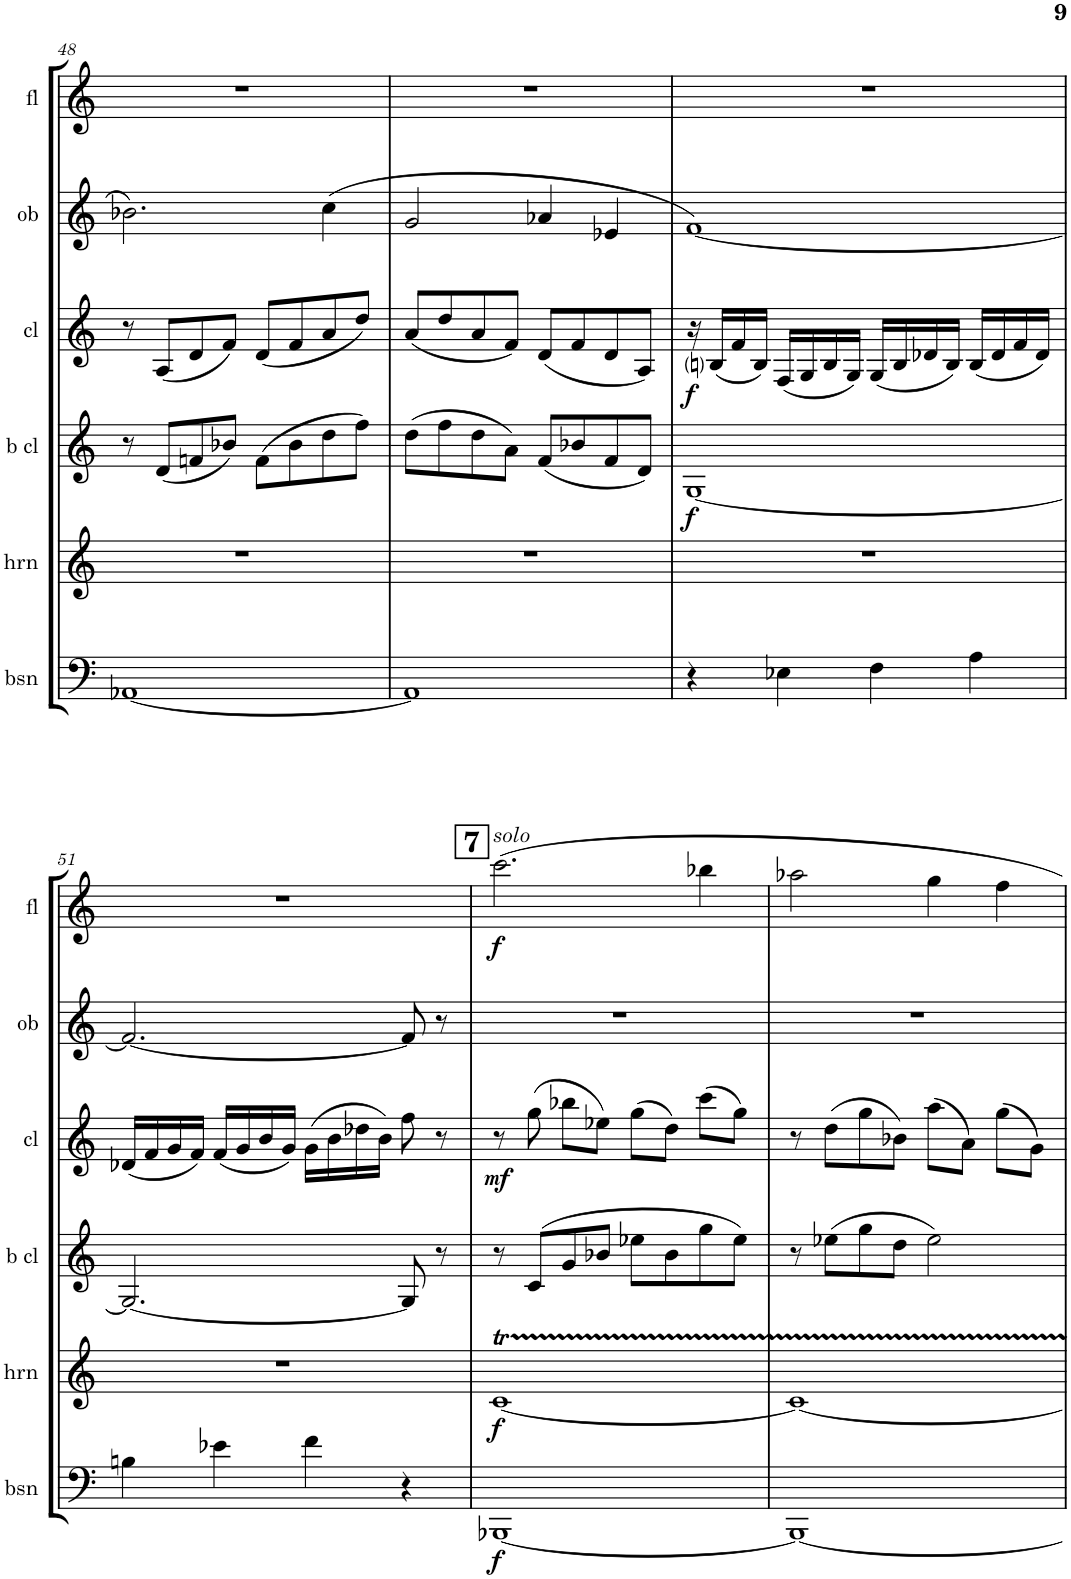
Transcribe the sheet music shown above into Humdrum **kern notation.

**kern	**dynam	**kern	**dynam	**kern	**dynam	**kern	**dynam	**kern	**kern	**dynam
*part6	*part6	*part5	*part5	*part4	*part4	*part3	*part3	*part2	*part1	*part1
*staff6	*staff6	*staff5	*staff5	*staff4	*staff4	*staff3	*staff3	*staff2	*staff1	*staff1
*I"Bassoon	*	*I"Horn in F	*	*I"Bb Bass Clarinet	*	*I"Bb Clarinet	*	*I"Oboe	*I"Flute	*
*I'bsn	*	*I'hrn	*	*I'b cl	*	*I'cl	*	*I'ob	*I'fl	*
!!LO:PB:g=z
*clefF4	*	*clefG2	*	*clefG2	*	*clefG2	*	*clefG2	*clefG2	*
*	*	*Trd4c7	*	*Trd8c14	*	*Trd1c2	*	*	*	*
*k[]	*	*k[]	*	*k[]	*	*k[]	*	*k[]	*k[]	*
*M4/4	*	*M4/4	*	*M4/4	*	*M4/4	*	*M4/4	*M4/4	*
=48	=48	=48	=48	=48	=48	=48	=48	=48	=48	=48
[1AA-X	.	1r	.	8r	.	8r	.	2.b-X\	1r	.
.	.	.	.	(8d/L	.	(8A/L	.	.	.	.
.	.	.	.	8fn/	.	8d/	.	.	.	.
.	.	.	.	8b-X/J)	.	8f/J)	.	.	.	.
.	.	.	.	(8f\L	.	(8d/L	.	.	.	.
.	.	.	.	8b-\	.	8f/	.	.	.	.
.	.	.	.	8dd\	.	8a/	.	(4cc\	.	.
.	.	.	.	8ff\J)	.	8dd/J)	.	.	.	.
=49	=49	=49	=49	=49	=49	=49	=49	=49	=49	=49
1AA-]	.	1r	.	(8dd\L	.	(8a/L	.	2g/	1r	.
.	.	.	.	8ff\	.	8dd/	.	.	.	.
.	.	.	.	8dd\	.	8a/	.	.	.	.
.	.	.	.	8a\J)	.	8f/J)	.	.	.	.
.	.	.	.	(8f/L	.	(8d/L	.	4a-X/	.	.
.	.	.	.	8b-X/	.	8f/	.	.	.	.
.	.	.	.	8f/	.	8d/	.	4e-X/	.	.
.	.	.	.	8d/J)	.	8A/J)	.	.	.	.
=50	=50	=50	=50	=50	=50	=50	=50	=50	=50	=50
!	!	!	!	!	!LO:DY:b	!	!LO:DY:b	!	!	!
4r	.	1r	.	[1G	f	16r	f	[1f)	1r	.
.	.	.	.	.	.	(16Bni/LL	.	.	.	.
.	.	.	.	.	.	16f/	.	.	.	.
.	.	.	.	.	.	16B/JJ)	.	.	.	.
4E-X\	.	.	.	.	.	(16F/LL	.	.	.	.
.	.	.	.	.	.	16G/	.	.	.	.
.	.	.	.	.	.	16B/	.	.	.	.
.	.	.	.	.	.	16G/JJ)	.	.	.	.
4F\	.	.	.	.	.	(16G/LL	.	.	.	.
.	.	.	.	.	.	16B/	.	.	.	.
.	.	.	.	.	.	16d-X/	.	.	.	.
.	.	.	.	.	.	16B/JJ)	.	.	.	.
4A\	.	.	.	.	.	(16B/LL	.	.	.	.
.	.	.	.	.	.	16d-/	.	.	.	.
.	.	.	.	.	.	16f/	.	.	.	.
.	.	.	.	.	.	16d-/JJ)	.	.	.	.
!!LO:LB:g=z
=51	=51	=51	=51	=51	=51	=51	=51	=51	=51	=51
4Bn\	.	1r	.	2.G/_	.	(16d-X/LL	.	2.f/_	1r	.
.	.	.	.	.	.	16f/	.	.	.	.
.	.	.	.	.	.	16g/	.	.	.	.
.	.	.	.	.	.	16f/JJ)	.	.	.	.
4e-X\	.	.	.	.	.	(16f/LL	.	.	.	.
.	.	.	.	.	.	16g/	.	.	.	.
.	.	.	.	.	.	16b/	.	.	.	.
.	.	.	.	.	.	16g/JJ)	.	.	.	.
4f\	.	.	.	.	.	(16g\LL	.	.	.	.
.	.	.	.	.	.	16b\	.	.	.	.
.	.	.	.	.	.	16dd-X\	.	.	.	.
.	.	.	.	.	.	16b\JJ)	.	.	.	.
4r	.	.	.	8G/]	.	8ff\	.	8f/]	.	.
.	.	.	.	8r	.	8r	.	8r	.	.
!!LO:REH:place=s1:a:B:cj:fs=14:t=7
=52	=52	=52	=52	=52	=52	=52	=52	=52	=52	=52
!	!	!	!	!	!	!	!	!	!LO:TX:a:i:t=solo	!
!	!LO:DY:b	!	!LO:DY:b	!	!	!	!LO:DY:b	!	!	!LO:DY:b
[1BBB-X	f	[1cT	f	8r	.	8r	mf	1r	2.ccc\	f
.	.	.	.	(8c/L	.	(8gg\	.	.	.	.
.	.	.	.	8g/	.	8bb-X\L	.	.	.	.
.	.	.	.	8b-X/J	.	8ee-X\J)	.	.	.	.
.	.	.	.	8ee-X\L	.	(8gg\L	.	.	.	.
.	.	.	.	8b-\	.	8dd\J)	.	.	.	.
.	.	.	.	8gg\	.	(8ccc\L	.	.	4bb-X\	.
.	.	.	.	8ee-\J)	.	8gg\J)	.	.	.	.
=53	=53	=53	=53	=53	=53	=53	=53	=53	=53	=53
1BBB-_	.	1c_	.	8r	.	8r	.	1r	2aa-X\	.
.	.	.	.	(8ee-X\L	.	(8dd\L	.	.	.	.
.	.	.	.	8gg\	.	8gg\	.	.	.	.
.	.	.	.	8dd\J	.	8b-X\J)	.	.	.	.
.	.	.	.	2ee-\)	.	(8aa\L	.	.	4gg\	.
.	.	.	.	.	.	8a\J)	.	.	.	.
.	.	.	.	.	.	(8gg\L	.	.	4ff\	.
.	.	.	.	.	.	8g\J)	.	.	.	.
=	=	=	=	=	=	=	=	=	=	=
*-	*-	*-	*-	*-	*-	*-	*-	*-	*-	*-
